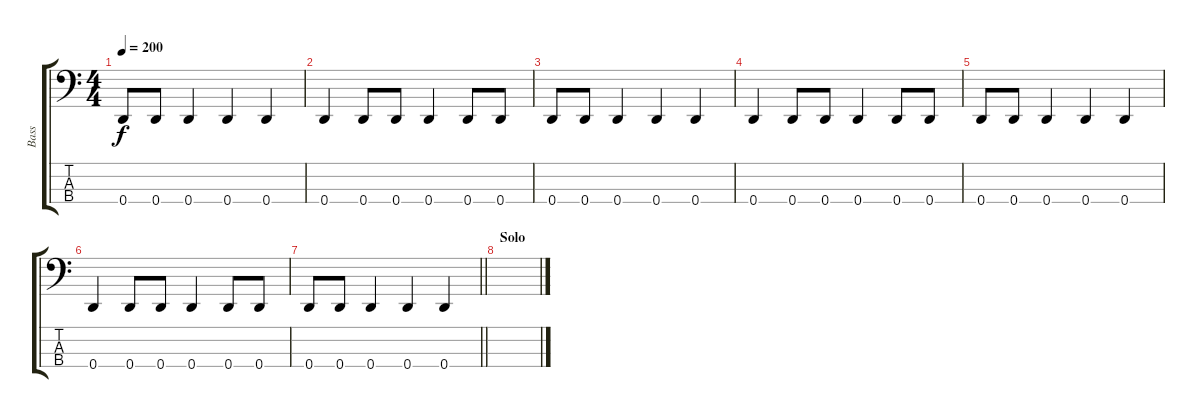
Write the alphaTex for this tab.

\track ("Bass" "Bass") {instrument electricbasspick}
\staff {score tabs}
\tuning (G2 D2 A1 D1) {hide}
\ts (4 4)
\tempo 200
\clef f4
\ks c
0.4.8{dy f} 0.4.8 0.4.4 0.4.4 0.4.4 |
0.4.4 0.4.8 0.4.8 0.4.4 0.4.8 0.4.8 |
0.4.8 0.4.8 0.4.4 0.4.4 0.4.4 |
0.4.4 0.4.8 0.4.8 0.4.4 0.4.8 0.4.8 |
0.4.8 0.4.8 0.4.4 0.4.4 0.4.4 |
0.4.4 0.4.8 0.4.8 0.4.4 0.4.8 0.4.8 |
\barLineRight lightlight
0.4.8 0.4.8 0.4.4 0.4.4 0.4.4 |
\section ("" "Solo")
